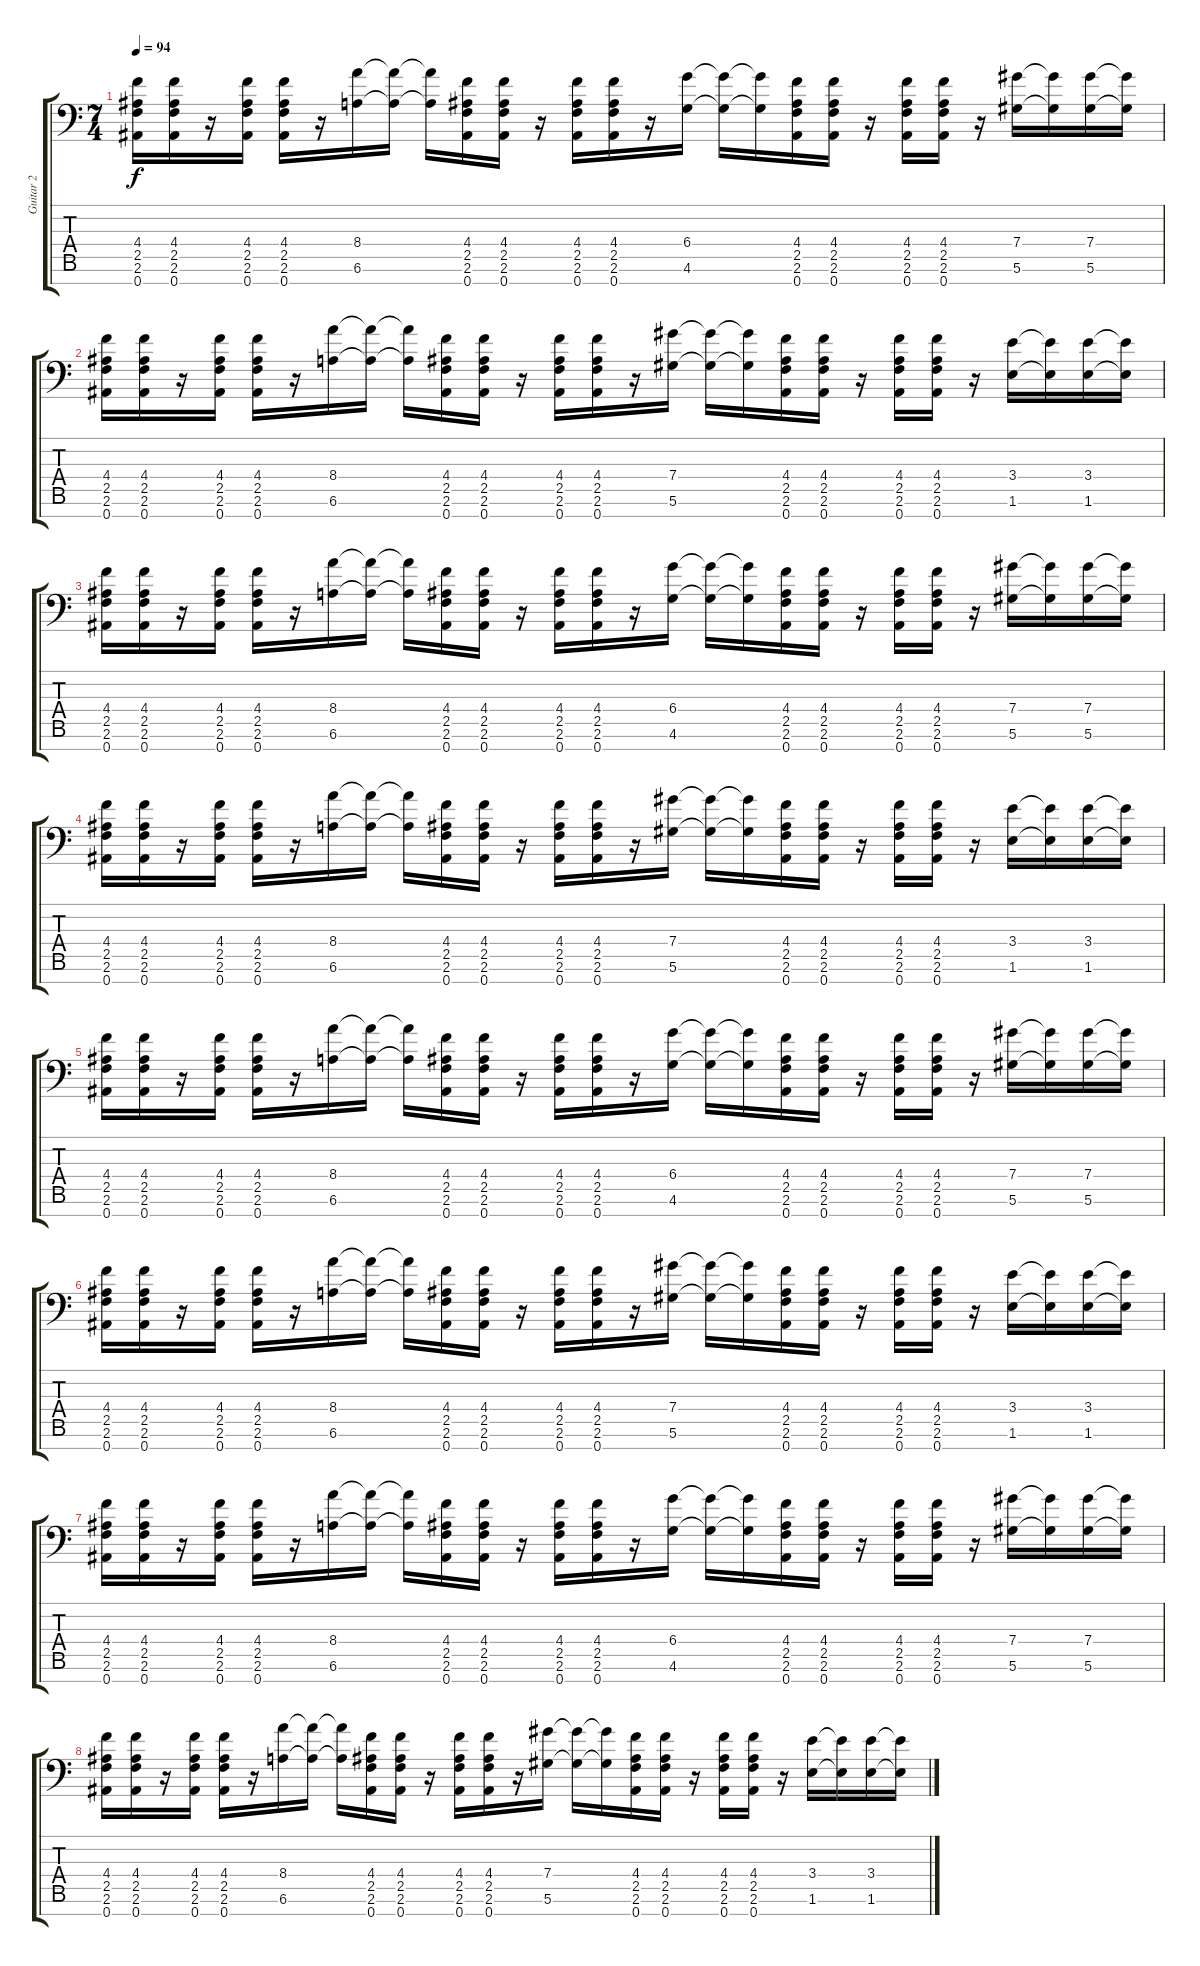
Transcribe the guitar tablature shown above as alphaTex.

\track ("Guitar 2" "Guitar 2") {instrument distortionguitar}
\staff {score tabs}
\tuning (Eb4 Bb3 Gb3 Db3 Ab2 Eb2 Bb1) {hide}
\ts (7 4)
\tempo 94
\clef f4
\ks c
(4.4 2.5 2.6 0.7).16{dy f volume 12} (4.4 2.5 2.6 0.7).16 r.16 (4.4 2.5 2.6 0.7).16 (4.4 2.5 2.6 0.7).16 r.16 (8.4 6.6).16 (8.4{t} 6.6{t}).16 (8.4{t} 6.6{t}).16 (4.4 2.5 2.6 0.7).16 (4.4 2.5 2.6 0.7).16 r.16 (4.4 2.5 2.6 0.7).16 (4.4 2.5 2.6 0.7).16 r.16 (6.4 4.6).16 (6.4{t} 4.6{t}).16 (6.4{t} 4.6{t}).16 (4.4 2.5 2.6 0.7).16 (4.4 2.5 2.6 0.7).16 r.16 (4.4 2.5 2.6 0.7).16 (4.4 2.5 2.6 0.7).16 r.16 (7.4 5.6).16 (7.4{t} 5.6{t}).16 (7.4 5.6).16 (7.4{t} 5.6{t}).16 |
(4.4 2.5 2.6 0.7).16 (4.4 2.5 2.6 0.7).16 r.16 (4.4 2.5 2.6 0.7).16 (4.4 2.5 2.6 0.7).16 r.16 (8.4 6.6).16 (8.4{t} 6.6{t}).16 (8.4{t} 6.6{t}).16 (4.4 2.5 2.6 0.7).16 (4.4 2.5 2.6 0.7).16 r.16 (4.4 2.5 2.6 0.7).16 (4.4 2.5 2.6 0.7).16 r.16 (7.4 5.6).16 (7.4{t} 5.6{t}).16 (7.4{t} 5.6{t}).16 (4.4 2.5 2.6 0.7).16 (4.4 2.5 2.6 0.7).16 r.16 (4.4 2.5 2.6 0.7).16 (4.4 2.5 2.6 0.7).16 r.16 (3.4 1.6).16 (3.4{t} 1.6{t}).16 (3.4 1.6).16 (3.4{t} 1.6{t}).16 |
(4.4 2.5 2.6 0.7).16{volume 9} (4.4 2.5 2.6 0.7).16 r.16 (4.4 2.5 2.6 0.7).16 (4.4 2.5 2.6 0.7).16 r.16 (8.4 6.6).16 (8.4{t} 6.6{t}).16 (8.4{t} 6.6{t}).16 (4.4 2.5 2.6 0.7).16 (4.4 2.5 2.6 0.7).16 r.16 (4.4 2.5 2.6 0.7).16 (4.4 2.5 2.6 0.7).16 r.16 (6.4 4.6).16 (6.4{t} 4.6{t}).16 (6.4{t} 4.6{t}).16 (4.4 2.5 2.6 0.7).16 (4.4 2.5 2.6 0.7).16 r.16 (4.4 2.5 2.6 0.7).16 (4.4 2.5 2.6 0.7).16 r.16 (7.4 5.6).16 (7.4{t} 5.6{t}).16 (7.4 5.6).16 (7.4{t} 5.6{t}).16 |
(4.4 2.5 2.6 0.7).16 (4.4 2.5 2.6 0.7).16 r.16 (4.4 2.5 2.6 0.7).16 (4.4 2.5 2.6 0.7).16 r.16 (8.4 6.6).16 (8.4{t} 6.6{t}).16 (8.4{t} 6.6{t}).16 (4.4 2.5 2.6 0.7).16 (4.4 2.5 2.6 0.7).16 r.16 (4.4 2.5 2.6 0.7).16 (4.4 2.5 2.6 0.7).16 r.16 (7.4 5.6).16 (7.4{t} 5.6{t}).16 (7.4{t} 5.6{t}).16 (4.4 2.5 2.6 0.7).16 (4.4 2.5 2.6 0.7).16 r.16 (4.4 2.5 2.6 0.7).16 (4.4 2.5 2.6 0.7).16 r.16 (3.4 1.6).16 (3.4{t} 1.6{t}).16 (3.4 1.6).16 (3.4{t} 1.6{t}).16 |
(4.4 2.5 2.6 0.7).16{volume 6} (4.4 2.5 2.6 0.7).16 r.16 (4.4 2.5 2.6 0.7).16 (4.4 2.5 2.6 0.7).16 r.16 (8.4 6.6).16 (8.4{t} 6.6{t}).16 (8.4{t} 6.6{t}).16 (4.4 2.5 2.6 0.7).16 (4.4 2.5 2.6 0.7).16 r.16 (4.4 2.5 2.6 0.7).16 (4.4 2.5 2.6 0.7).16 r.16 (6.4 4.6).16 (6.4{t} 4.6{t}).16 (6.4{t} 4.6{t}).16 (4.4 2.5 2.6 0.7).16 (4.4 2.5 2.6 0.7).16 r.16 (4.4 2.5 2.6 0.7).16 (4.4 2.5 2.6 0.7).16 r.16 (7.4 5.6).16 (7.4{t} 5.6{t}).16 (7.4 5.6).16 (7.4{t} 5.6{t}).16 |
(4.4 2.5 2.6 0.7).16 (4.4 2.5 2.6 0.7).16 r.16 (4.4 2.5 2.6 0.7).16 (4.4 2.5 2.6 0.7).16 r.16 (8.4 6.6).16 (8.4{t} 6.6{t}).16 (8.4{t} 6.6{t}).16 (4.4 2.5 2.6 0.7).16 (4.4 2.5 2.6 0.7).16 r.16 (4.4 2.5 2.6 0.7).16 (4.4 2.5 2.6 0.7).16 r.16 (7.4 5.6).16 (7.4{t} 5.6{t}).16 (7.4{t} 5.6{t}).16 (4.4 2.5 2.6 0.7).16 (4.4 2.5 2.6 0.7).16 r.16 (4.4 2.5 2.6 0.7).16 (4.4 2.5 2.6 0.7).16 r.16 (3.4 1.6).16 (3.4{t} 1.6{t}).16 (3.4 1.6).16 (3.4{t} 1.6{t}).16 |
(4.4 2.5 2.6 0.7).16{volume 3} (4.4 2.5 2.6 0.7).16 r.16 (4.4 2.5 2.6 0.7).16 (4.4 2.5 2.6 0.7).16 r.16 (8.4 6.6).16 (8.4{t} 6.6{t}).16 (8.4{t} 6.6{t}).16 (4.4 2.5 2.6 0.7).16 (4.4 2.5 2.6 0.7).16 r.16 (4.4 2.5 2.6 0.7).16 (4.4 2.5 2.6 0.7).16 r.16 (6.4 4.6).16 (6.4{t} 4.6{t}).16 (6.4{t} 4.6{t}).16 (4.4 2.5 2.6 0.7).16 (4.4 2.5 2.6 0.7).16 r.16 (4.4 2.5 2.6 0.7).16 (4.4 2.5 2.6 0.7).16 r.16 (7.4 5.6).16 (7.4{t} 5.6{t}).16 (7.4 5.6).16 (7.4{t} 5.6{t}).16 |
(4.4 2.5 2.6 0.7).16 (4.4 2.5 2.6 0.7).16 r.16 (4.4 2.5 2.6 0.7).16 (4.4 2.5 2.6 0.7).16 r.16 (8.4 6.6).16 (8.4{t} 6.6{t}).16 (8.4{t} 6.6{t}).16 (4.4 2.5 2.6 0.7).16 (4.4 2.5 2.6 0.7).16 r.16 (4.4 2.5 2.6 0.7).16 (4.4 2.5 2.6 0.7).16 r.16 (7.4 5.6).16 (7.4{t} 5.6{t}).16 (7.4{t} 5.6{t}).16 (4.4 2.5 2.6 0.7).16 (4.4 2.5 2.6 0.7).16 r.16 (4.4 2.5 2.6 0.7).16 (4.4 2.5 2.6 0.7).16 r.16 (3.4 1.6).16 (3.4{t} 1.6{t}).16 (3.4 1.6).16 (3.4{t} 1.6{t}).16
